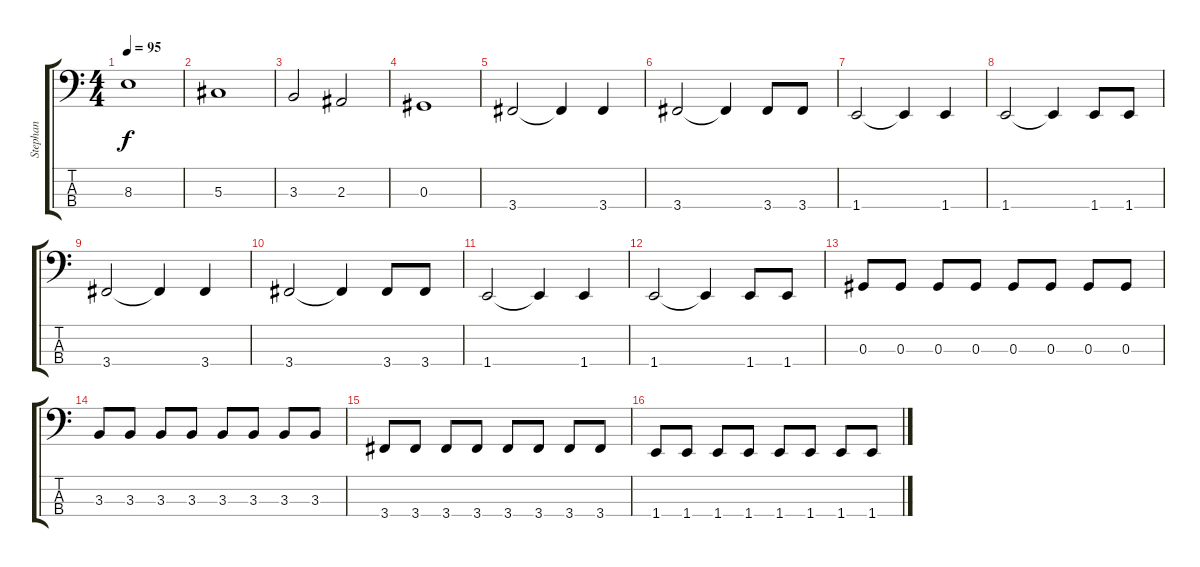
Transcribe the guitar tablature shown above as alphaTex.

\track ("Stephan" "Stephan") {instrument electricbassfinger}
\staff {score tabs}
\tuning (Gb2 Db2 Ab1 Eb1) {hide}
\ts (4 4)
\tempo 95
\clef f4
\ks c
8.3.1{dy f} |
5.3.1 |
3.3.2 2.3.2 |
0.3.1 |
3.4.2 3.4{t}.4 3.4.4 |
3.4.2 3.4{t}.4 3.4.8 3.4.8 |
1.4.2 1.4{t}.4 1.4.4 |
1.4.2 1.4{t}.4 1.4.8 1.4.8 |
3.4.2 3.4{t}.4 3.4.4 |
3.4.2 3.4{t}.4 3.4.8 3.4.8 |
1.4.2 1.4{t}.4 1.4.4 |
1.4.2 1.4{t}.4 1.4.8 1.4.8 |
0.3.8 0.3.8 0.3.8 0.3.8 0.3.8 0.3.8 0.3.8 0.3.8 |
3.3.8 3.3.8 3.3.8 3.3.8 3.3.8 3.3.8 3.3.8 3.3.8 |
3.4.8 3.4.8 3.4.8 3.4.8 3.4.8 3.4.8 3.4.8 3.4.8 |
1.4.8 1.4.8 1.4.8 1.4.8 1.4.8 1.4.8 1.4.8 1.4.8
